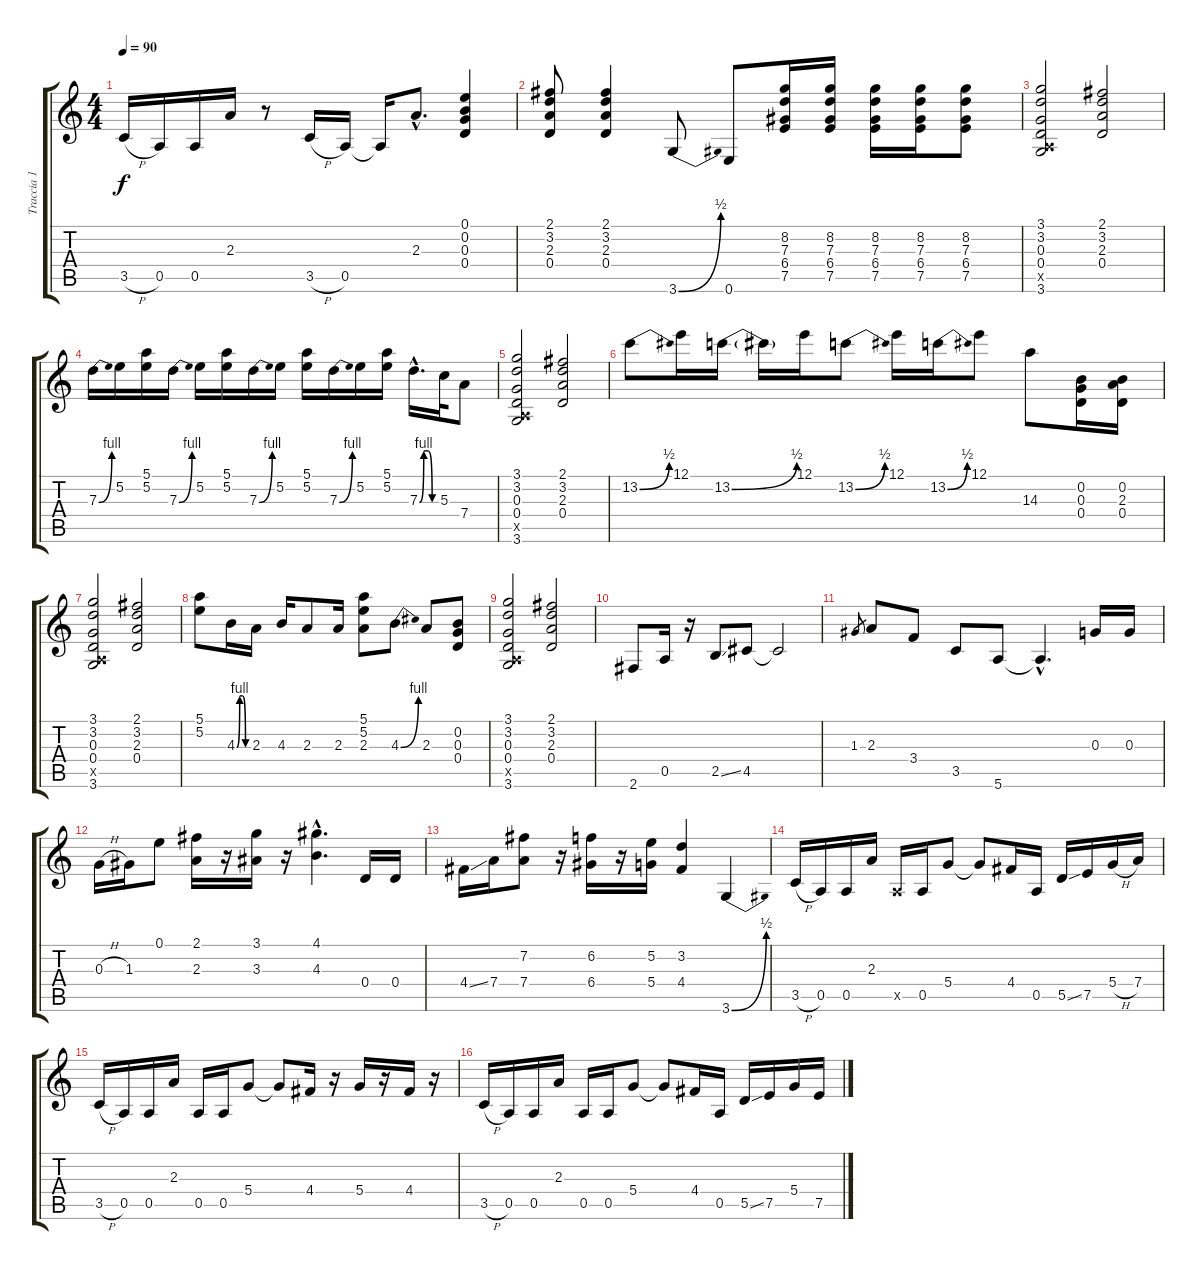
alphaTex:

\track ("Traccia 1" "Traccia 1") {instrument distortionguitar}
\staff {score tabs}
\tuning (E4 B3 G3 D3 A2 E2) {hide}
\ts (4 4)
\tempo 90
\clef g2
\ks c
3.5{h}.16{dy f} 0.5.16 0.5.16 2.3.16 r.8 3.5{h}.16 0.5.16 0.5{t}.16 2.3{hac}.8{d} (0.1 0.2 0.3 0.4).4 |
(2.1 3.2 2.3 0.4).8 (2.1 3.2 2.3 0.4).4 3.6{be (bend 0 0 60 2)}.8 0.6.8 (8.2 7.3 6.4 7.5).16 (8.2 7.3 6.4 7.5).16 (8.2 7.3 6.4 7.5).16 (8.2 7.3 6.4 7.5).16 (8.2 7.3 6.4 7.5).8 |
(3.1 3.2 0.3 0.4 0.5{x} 3.6).2 (2.1 3.2 2.3 0.4).2 |
7.3{be (bend 0 0 60 4)}.16 5.2.16 (5.1 5.2).16 7.3{be (bend 0 0 60 4)}.16 5.2.16 (5.1 5.2).16 7.3{be (bend 0 0 60 4)}.16 5.2.16 (5.1 5.2).16 7.3{be (bend 0 0 60 4)}.16 5.2.16 (5.1 5.2).16 7.3{be (custom 0 0 15 4 30 4 45 0 60 0) hac}.16{d} 5.3.32 7.4.8 |
(3.1 3.2 0.3 0.4 0.5{x} 3.6).2 (2.1 3.2 2.3 0.4).2 |
13.2{be (bend 0 0 60 2)}.8 12.1.16 13.2{be (bend 0 0 60 2)}.16 13.2{t}.16 12.1.16 13.2{be (bend 0 0 60 2)}.8 12.1.16 13.2{be (bend 0 0 60 2)}.16 12.1.8 14.3.8 (0.2 0.3 0.4).16 (0.2 2.3 0.4).16 |
(3.1 3.2 0.3 0.4 0.5{x} 3.6).2 (2.1 3.2 2.3 0.4).2 |
(5.1 5.2).8 4.3{be (custom 0 0 15 4 30 4 45 0 60 0)}.16 2.3.16 4.3.16 2.3.8 2.3.16 (5.1 5.2 2.3).8 4.3{be (bend 0 0 60 4)}.8 2.3.8 (0.2 0.3 0.4).8 |
(3.1 3.2 0.3 0.4 0.5{x} 3.6).2 (2.1 3.2 2.3 0.4).2 |
2.6.8 0.5.16 r.16 2.5{ss}.8 4.5.8 4.5{t}.2 |
1.3.8{gr} 2.3.8 3.4.8 3.5.8 5.6.8 5.6{hac t}.4{d} 0.3.16 0.3.16 |
0.3{h}.16 1.3.16 0.1.8 (2.1 2.3).16 r.16 (3.1 3.3).16 r.16 (4.1{hac} 4.3{hac}).4{d} 0.4.16 0.4.16 |
4.4{ss}.16 7.4.16 (7.2 7.4).8 r.16 (6.2 6.4).16 r.16 (5.2 5.4).16 (3.2 4.4).4 3.6{be (bend 0 0 60 2)}.4 |
3.5{h}.16 0.5.16 0.5.16 2.3.16 0.5{x}.16 0.5.16 5.4.8 5.4{t}.8 4.4.16 0.5.16 5.5{ss}.16 7.5.16 5.4{h}.16 7.4.16 |
3.5{h}.16 0.5.16 0.5.16 2.3.16 0.5.16 0.5.16 5.4.8 5.4{t}.8 4.4.16 r.16 5.4.16 r.16 4.4.16 r.16 |
3.5{h}.16 0.5.16 0.5.16 2.3.16 0.5.16 0.5.16 5.4.8 5.4{t}.8 4.4.16 0.5.16 5.5{ss}.16 7.5.16 5.4.16 7.5.16
